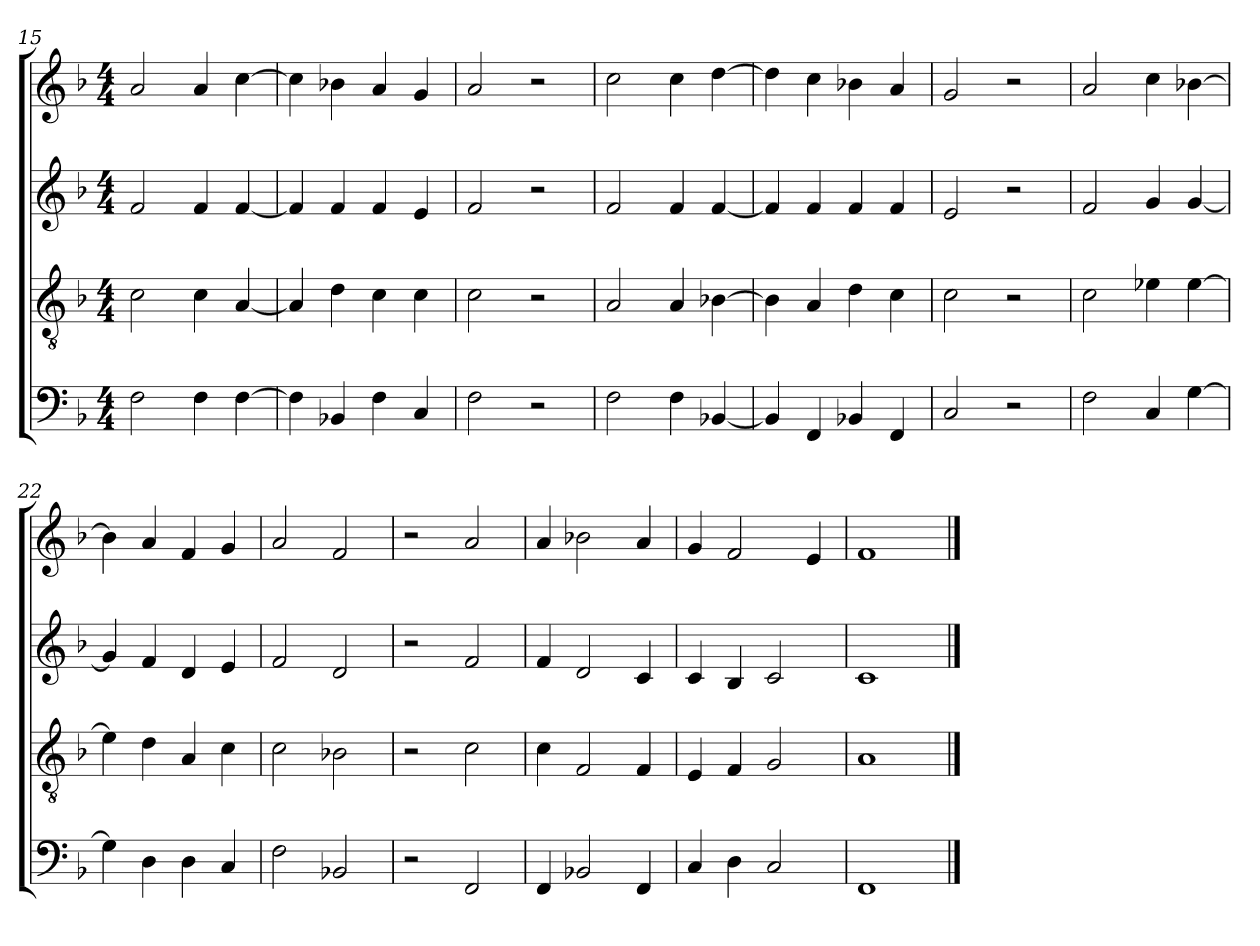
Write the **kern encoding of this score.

**kern	**kern	**kern	**kern
*part4	*part3	*part2	*part1
*staff4	*staff3	*staff2	*staff1
*clefF4	*clefGv2	*clefG2	*clefG2
*k[b-]	*k[b-]	*k[b-]	*k[b-]
*M4/4	*M4/4	*M4/4	*M4/4
=15	=15	=15	=15
2F	2c	2f	2a
4F	4c	4f	4a
[4F	[4A	[4f	[4cc
=16	=16	=16	=16
4F]	4A]	4f]	4cc]
4BB-X	4d	4f	4b-X
4F	4c	4f	4a
4C	4c	4e	4g
=17	=17	=17	=17
2F	2c	2f	2a
2r	2r	2r	2r
=18	=18	=18	=18
2F	2A	2f	2cc
4F	4A	4f	4cc
[4BB-X	[4B-X	[4f	[4dd
=19	=19	=19	=19
4BB-]	4B-]	4f]	4dd]
4FF	4A	4f	4cc
4BB-X	4d	4f	4b-X
4FF	4c	4f	4a
!!LO:LB:g=z
=20	=20	=20	=20
2C	2c	2e	2g
2r	2r	2r	2r
=21	=21	=21	=21
2F	2c	2f	2a
4C	4e-X	4g	4cc
[4G	[4e-	[4g	[4b-X
=22	=22	=22	=22
4G]	4e-]	4g]	4b-]
4D	4d	4f	4a
4D	4A	4d	4f
4C	4c	4e	4g
=23	=23	=23	=23
2F	2c	2f	2a
2BB-X	2B-X	2d	2f
=24	=24	=24	=24
2r	2r	2r	2r
2FF	2c	2f	2a
=25	=25	=25	=25
4FF	4c	4f	4a
2BB-X	2F	2d	2b-X
4FF	4F	4c	4a
=26	=26	=26	=26
4C	4E	4c	4g
4D	4F	4B-	2f
2C	2G	2c	.
.	.	.	4e
=27	=27	=27	=27
1FF	1A	1c	1f
==	==	==	==
*-	*-	*-	*-
